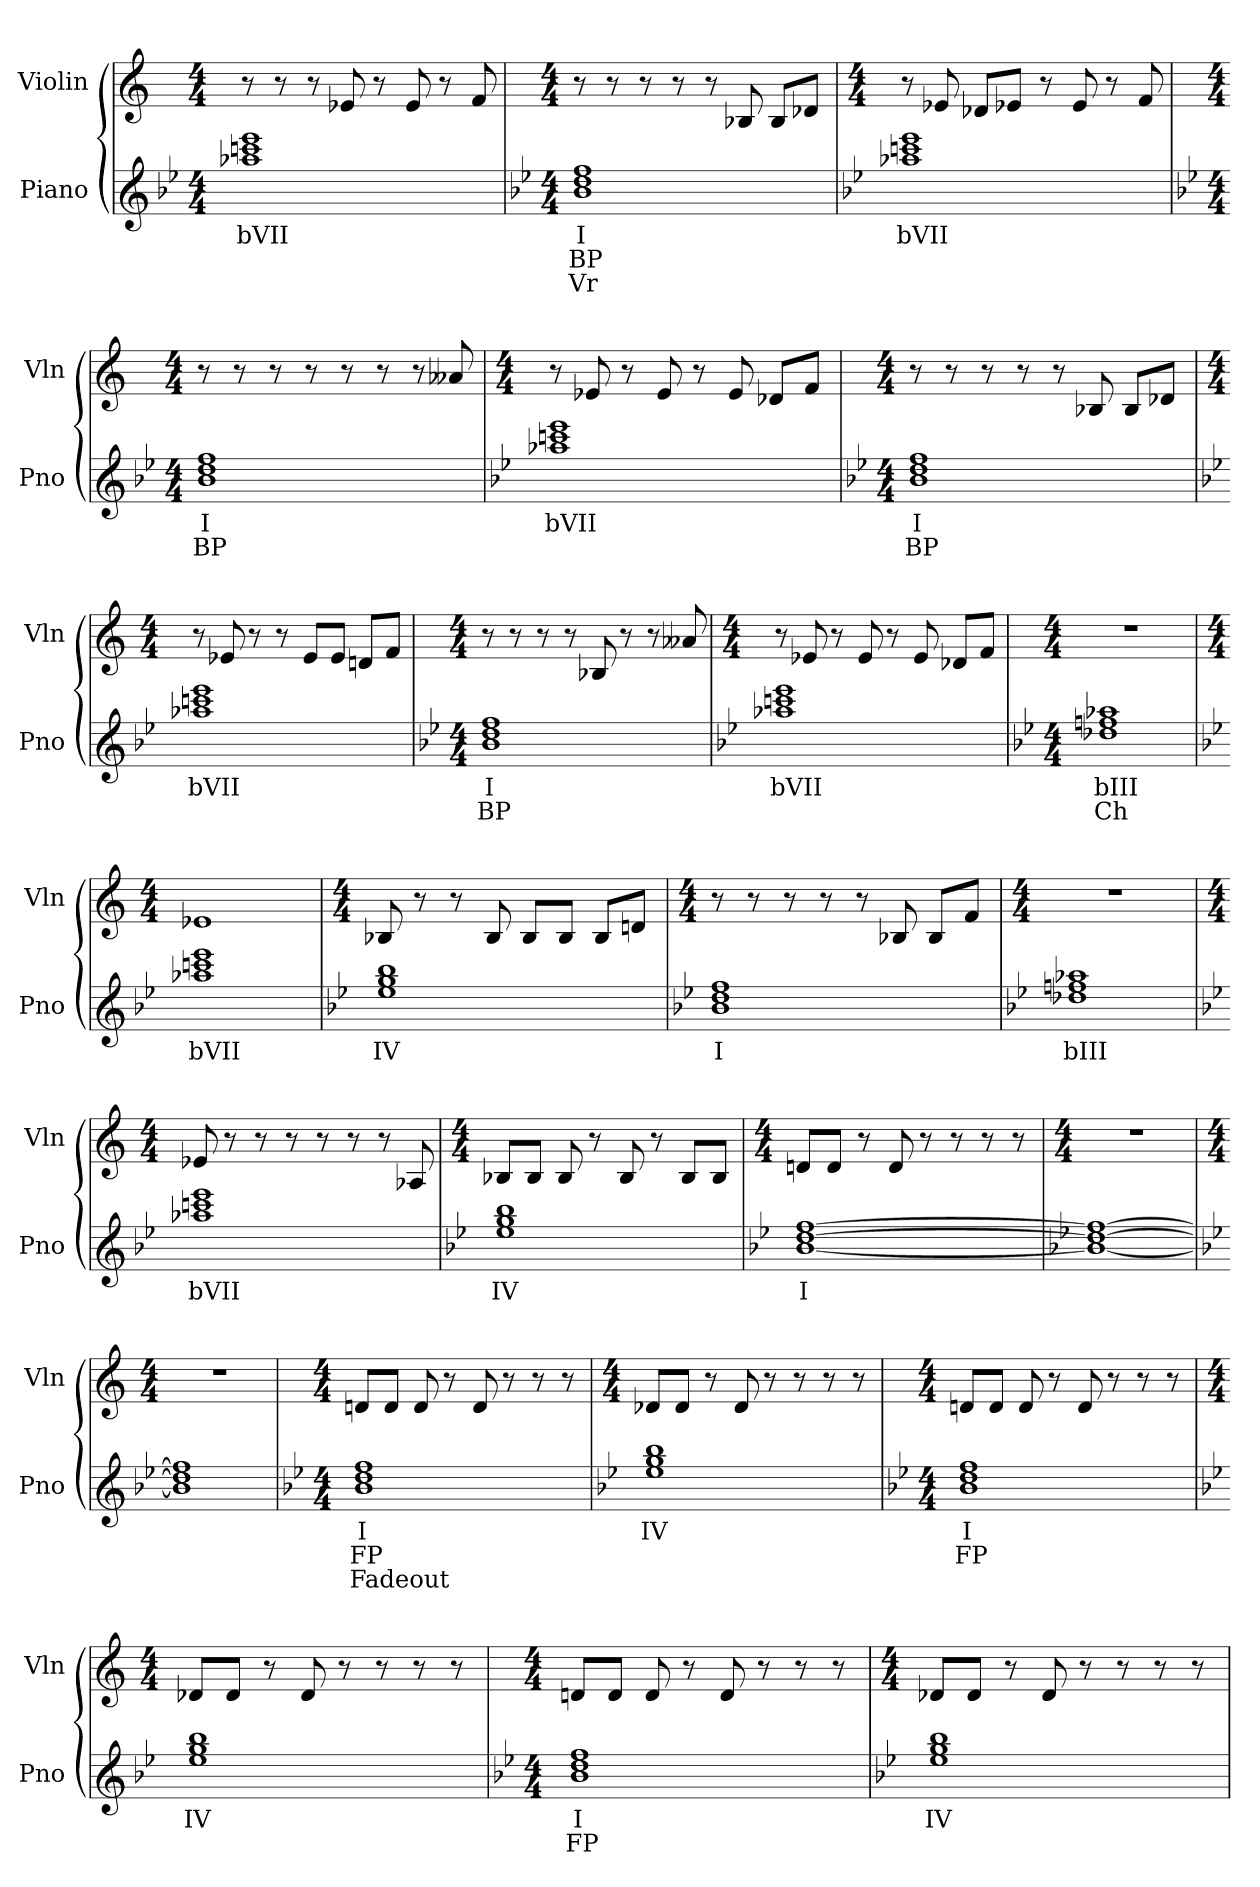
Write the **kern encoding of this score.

**kern	**text	**text	**text	**kern
*part2	*part2	*part2	*part2	*part1
*staff2	*staff2	*staff2	*staff2	*staff1
*I"Piano	*	*	*	*I"Violin
*I'Pno	*	*	*	*I'Vln
*k[b-e-]	*	*	*	*
*B-:	*	*	*	*
*M4/4	*	*	*	*M4/4
=	=	=	=	=
1aa-X 1cccn 1eee-	bVII	.	.	8r
.	.	.	.	8r
.	.	.	.	8r
.	.	.	.	8e-X
.	.	.	.	8r
.	.	.	.	8e-
.	.	.	.	8r
.	.	.	.	8f
=	=	=	=	=
*k[b-e-]	*	*	*	*
*B-:	*	*	*	*
*M4/4	*	*	*	*M4/4
1b- 1dd 1ff	I	BP	Vr	8r
.	.	.	.	8r
.	.	.	.	8r
.	.	.	.	8r
.	.	.	.	8r
.	.	.	.	8B-X
.	.	.	.	8B-L
.	.	.	.	8d-XJ
=	=	=	=	=
*k[b-e-]	*	*	*	*
*B-:	*	*	*	*
*	*	*	*	*M4/4
1aa-X 1cccn 1eee-	bVII	.	.	8r
.	.	.	.	8e-X
.	.	.	.	8d-XL
.	.	.	.	8e-XJ
.	.	.	.	8r
.	.	.	.	8e-
.	.	.	.	8r
.	.	.	.	8f
=	=	=	=	=
*k[b-e-]	*	*	*	*
*B-:	*	*	*	*
*M4/4	*	*	*	*M4/4
1b- 1dd 1ff	I	BP	.	8r
.	.	.	.	8r
.	.	.	.	8r
.	.	.	.	8r
.	.	.	.	8r
.	.	.	.	8r
.	.	.	.	8r
.	.	.	.	8a--X
=	=	=	=	=
*k[b-e-]	*	*	*	*
*B-:	*	*	*	*
*	*	*	*	*M4/4
1aa-X 1cccn 1eee-	bVII	.	.	8r
.	.	.	.	8e-X
.	.	.	.	8r
.	.	.	.	8e-
.	.	.	.	8r
.	.	.	.	8e-
.	.	.	.	8d-XL
.	.	.	.	8fJ
=	=	=	=	=
*k[b-e-]	*	*	*	*
*B-:	*	*	*	*
*M4/4	*	*	*	*M4/4
1b- 1dd 1ff	I	BP	.	8r
.	.	.	.	8r
.	.	.	.	8r
.	.	.	.	8r
.	.	.	.	8r
.	.	.	.	8B-X
.	.	.	.	8B-L
.	.	.	.	8d-XJ
=	=	=	=	=
*k[b-e-]	*	*	*	*
*B-:	*	*	*	*
*	*	*	*	*M4/4
1aa-X 1cccn 1eee-	bVII	.	.	8r
.	.	.	.	8e-X
.	.	.	.	8r
.	.	.	.	8r
.	.	.	.	8e-L
.	.	.	.	8e-J
.	.	.	.	8dnL
.	.	.	.	8fJ
=	=	=	=	=
*k[b-e-]	*	*	*	*
*B-:	*	*	*	*
*M4/4	*	*	*	*M4/4
1b- 1dd 1ff	I	BP	.	8r
.	.	.	.	8r
.	.	.	.	8r
.	.	.	.	8r
.	.	.	.	8B-X
.	.	.	.	8r
.	.	.	.	8r
.	.	.	.	8a--X
=	=	=	=	=
*k[b-e-]	*	*	*	*
*B-:	*	*	*	*
*	*	*	*	*M4/4
1aa-X 1cccn 1eee-	bVII	.	.	8r
.	.	.	.	8e-X
.	.	.	.	8r
.	.	.	.	8e-
.	.	.	.	8r
.	.	.	.	8e-
.	.	.	.	8d-XL
.	.	.	.	8fJ
=	=	=	=	=
*k[b-e-]	*	*	*	*
*B-:	*	*	*	*
*M4/4	*	*	*	*M4/4
1dd-X 1ffn 1aa-X	bIII	Ch	.	1r
=	=	=	=	=
*k[b-e-]	*	*	*	*
*B-:	*	*	*	*
*	*	*	*	*M4/4
1aa-X 1cccn 1eee-	bVII	.	.	1e-X
=	=	=	=	=
*k[b-e-]	*	*	*	*
*B-:	*	*	*	*
*	*	*	*	*M4/4
1ee- 1gg 1bb-	IV	.	.	8B-X
.	.	.	.	8r
.	.	.	.	8r
.	.	.	.	8B-
.	.	.	.	8B-L
.	.	.	.	8B-J
.	.	.	.	8B-L
.	.	.	.	8dnJ
=	=	=	=	=
*k[b-e-]	*	*	*	*
*B-:	*	*	*	*
*	*	*	*	*M4/4
1b- 1dd 1ff	I	.	.	8r
.	.	.	.	8r
.	.	.	.	8r
.	.	.	.	8r
.	.	.	.	8r
.	.	.	.	8B-X
.	.	.	.	8B-L
.	.	.	.	8fJ
=	=	=	=	=
*k[b-e-]	*	*	*	*
*B-:	*	*	*	*
*	*	*	*	*M4/4
1dd-X 1ffn 1aa-X	bIII	.	.	1r
=	=	=	=	=
*k[b-e-]	*	*	*	*
*B-:	*	*	*	*
*	*	*	*	*M4/4
1aa-X 1cccn 1eee-	bVII	.	.	8e-X
.	.	.	.	8r
.	.	.	.	8r
.	.	.	.	8r
.	.	.	.	8r
.	.	.	.	8r
.	.	.	.	8r
.	.	.	.	8A-X
=	=	=	=	=
*k[b-e-]	*	*	*	*
*B-:	*	*	*	*
*	*	*	*	*M4/4
1ee- 1gg 1bb-	IV	.	.	8B-XL
.	.	.	.	8B-J
.	.	.	.	8B-
.	.	.	.	8r
.	.	.	.	8B-
.	.	.	.	8r
.	.	.	.	8B-L
.	.	.	.	8B-J
=	=	=	=	=
*k[b-e-]	*	*	*	*
*B-:	*	*	*	*
*	*	*	*	*M4/4
[1b- [1dd [1ff	I	.	.	8dnL
.	.	.	.	8dJ
.	.	.	.	8r
.	.	.	.	8d
.	.	.	.	8r
.	.	.	.	8r
.	.	.	.	8r
.	.	.	.	8r
=	=	=	=	=
*k[b-e-]	*	*	*	*
*B-:	*	*	*	*
*	*	*	*	*M4/4
1b-_ 1dd_ 1ff_	.	.	.	1r
=	=	=	=	=
*k[b-e-]	*	*	*	*
*B-:	*	*	*	*
*	*	*	*	*M4/4
1b-] 1dd] 1ff]	.	.	.	1r
=	=	=	=	=
*k[b-e-]	*	*	*	*
*B-:	*	*	*	*
*M4/4	*	*	*	*M4/4
1b- 1dd 1ff	I	FP	Fadeout	8dnL
.	.	.	.	8dJ
.	.	.	.	8d
.	.	.	.	8r
.	.	.	.	8d
.	.	.	.	8r
.	.	.	.	8r
.	.	.	.	8r
=	=	=	=	=
*k[b-e-]	*	*	*	*
*B-:	*	*	*	*
*	*	*	*	*M4/4
1ee- 1gg 1bb-	IV	.	.	8d-XL
.	.	.	.	8d-J
.	.	.	.	8r
.	.	.	.	8d-
.	.	.	.	8r
.	.	.	.	8r
.	.	.	.	8r
.	.	.	.	8r
=	=	=	=	=
*k[b-e-]	*	*	*	*
*B-:	*	*	*	*
*M4/4	*	*	*	*M4/4
1b- 1dd 1ff	I	FP	.	8dnL
.	.	.	.	8dJ
.	.	.	.	8d
.	.	.	.	8r
.	.	.	.	8d
.	.	.	.	8r
.	.	.	.	8r
.	.	.	.	8r
=	=	=	=	=
*k[b-e-]	*	*	*	*
*B-:	*	*	*	*
*	*	*	*	*M4/4
1ee- 1gg 1bb-	IV	.	.	8d-XL
.	.	.	.	8d-J
.	.	.	.	8r
.	.	.	.	8d-
.	.	.	.	8r
.	.	.	.	8r
.	.	.	.	8r
.	.	.	.	8r
=	=	=	=	=
*k[b-e-]	*	*	*	*
*B-:	*	*	*	*
*M4/4	*	*	*	*M4/4
1b- 1dd 1ff	I	FP	.	8dnL
.	.	.	.	8dJ
.	.	.	.	8d
.	.	.	.	8r
.	.	.	.	8d
.	.	.	.	8r
.	.	.	.	8r
.	.	.	.	8r
=	=	=	=	=
*k[b-e-]	*	*	*	*
*B-:	*	*	*	*
*	*	*	*	*M4/4
1ee- 1gg 1bb-	IV	.	.	8d-XL
.	.	.	.	8d-J
.	.	.	.	8r
.	.	.	.	8d-
.	.	.	.	8r
.	.	.	.	8r
.	.	.	.	8r
.	.	.	.	8r
=	=	=	=	=
*-	*-	*-	*-	*-
